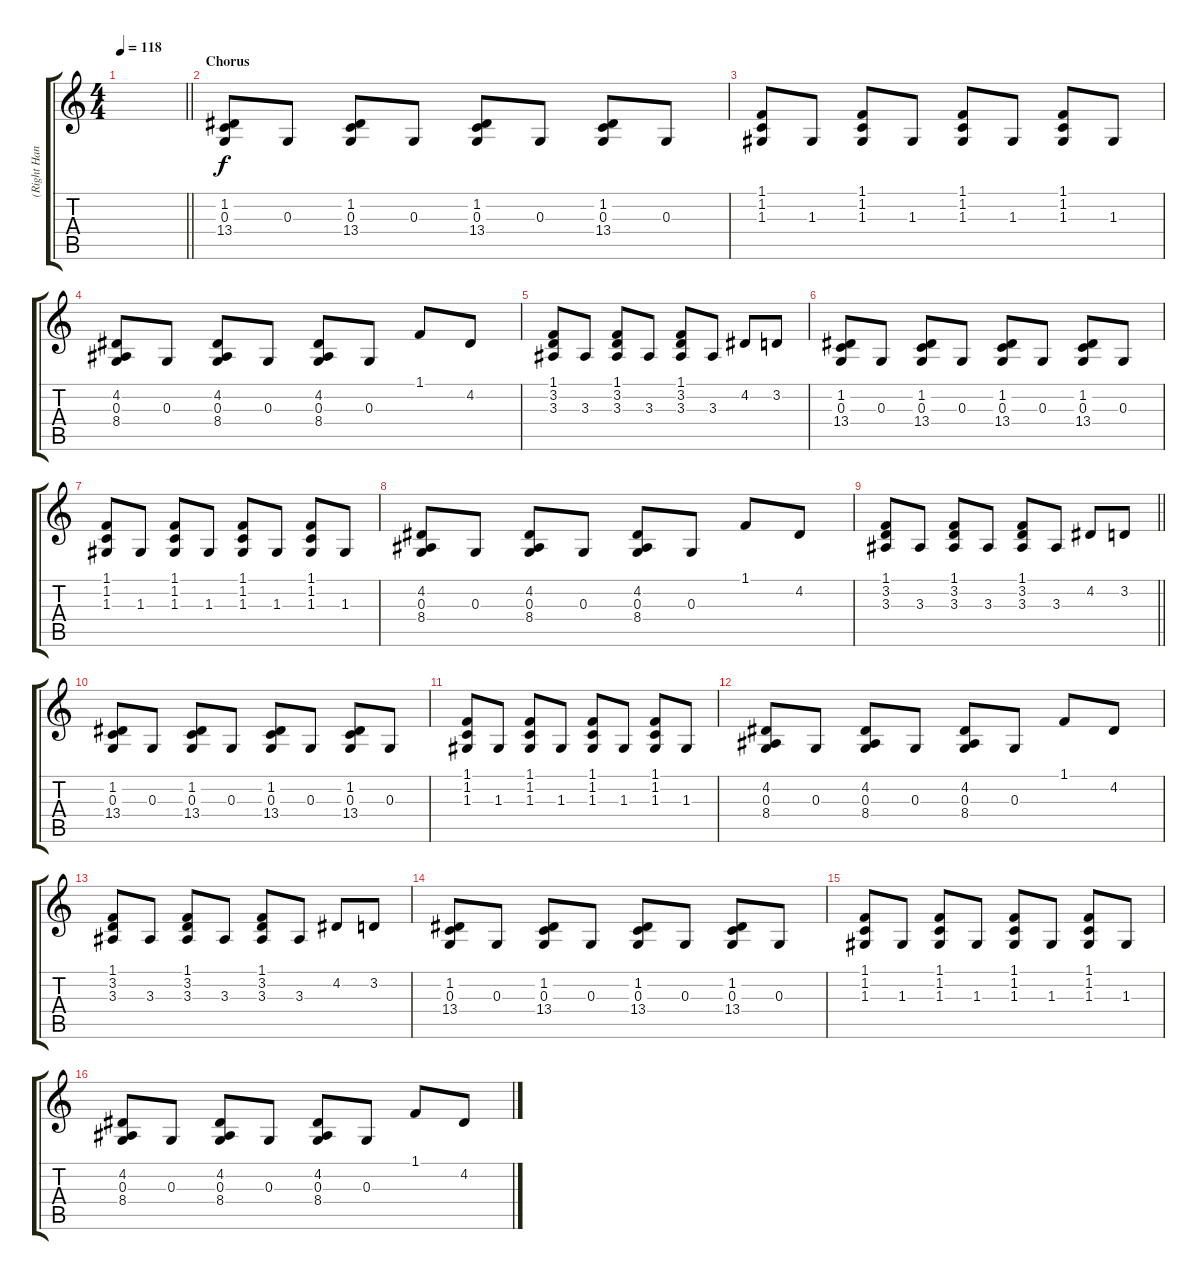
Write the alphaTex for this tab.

\track ("(Right Hand)Ryan Tedder" "(Right Han") {instrument electricgrandpiano}
\staff {score tabs}
\tuning (E4 B3 G3 D3 A2 E2) {hide}
\ts (4 4)
\tempo 118
\clef g2
\barLineRight lightlight
\ks c
|
\section ("" "Chorus")
(1.2 0.3 13.4).8 0.3.8 (1.2 0.3 13.4).8 0.3.8 (1.2 0.3 13.4).8 0.3.8 (1.2 0.3 13.4).8 0.3.8 |
(1.1 1.2 1.3).8 1.3.8 (1.1 1.2 1.3).8 1.3.8 (1.1 1.2 1.3).8 1.3.8 (1.1 1.2 1.3).8 1.3.8 |
(4.2 0.3 8.4).8 0.3.8 (4.2 0.3 8.4).8 0.3.8 (4.2 0.3 8.4).8 0.3.8 1.1.8 4.2.8 |
(1.1 3.2 3.3).8 3.3.8 (1.1 3.2 3.3).8 3.3.8 (1.1 3.2 3.3).8 3.3.8 4.2.8 3.2.8 |
(1.2 0.3 13.4).8 0.3.8 (1.2 0.3 13.4).8 0.3.8 (1.2 0.3 13.4).8 0.3.8 (1.2 0.3 13.4).8 0.3.8 |
(1.1 1.2 1.3).8 1.3.8 (1.1 1.2 1.3).8 1.3.8 (1.1 1.2 1.3).8 1.3.8 (1.1 1.2 1.3).8 1.3.8 |
(4.2 0.3 8.4).8 0.3.8 (4.2 0.3 8.4).8 0.3.8 (4.2 0.3 8.4).8 0.3.8 1.1.8 4.2.8 |
\barLineRight lightlight
(1.1 3.2 3.3).8 3.3.8 (1.1 3.2 3.3).8 3.3.8 (1.1 3.2 3.3).8 3.3.8 4.2.8 3.2.8 |
(1.2 0.3 13.4).8 0.3.8 (1.2 0.3 13.4).8 0.3.8 (1.2 0.3 13.4).8 0.3.8 (1.2 0.3 13.4).8 0.3.8 |
(1.1 1.2 1.3).8 1.3.8 (1.1 1.2 1.3).8 1.3.8 (1.1 1.2 1.3).8 1.3.8 (1.1 1.2 1.3).8 1.3.8 |
(4.2 0.3 8.4).8 0.3.8 (4.2 0.3 8.4).8 0.3.8 (4.2 0.3 8.4).8 0.3.8 1.1.8 4.2.8 |
(1.1 3.2 3.3).8 3.3.8 (1.1 3.2 3.3).8 3.3.8 (1.1 3.2 3.3).8 3.3.8 4.2.8 3.2.8 |
(1.2 0.3 13.4).8 0.3.8 (1.2 0.3 13.4).8 0.3.8 (1.2 0.3 13.4).8 0.3.8 (1.2 0.3 13.4).8 0.3.8 |
(1.1 1.2 1.3).8 1.3.8 (1.1 1.2 1.3).8 1.3.8 (1.1 1.2 1.3).8 1.3.8 (1.1 1.2 1.3).8 1.3.8 |
(4.2 0.3 8.4).8 0.3.8 (4.2 0.3 8.4).8 0.3.8 (4.2 0.3 8.4).8 0.3.8 1.1.8 4.2.8
